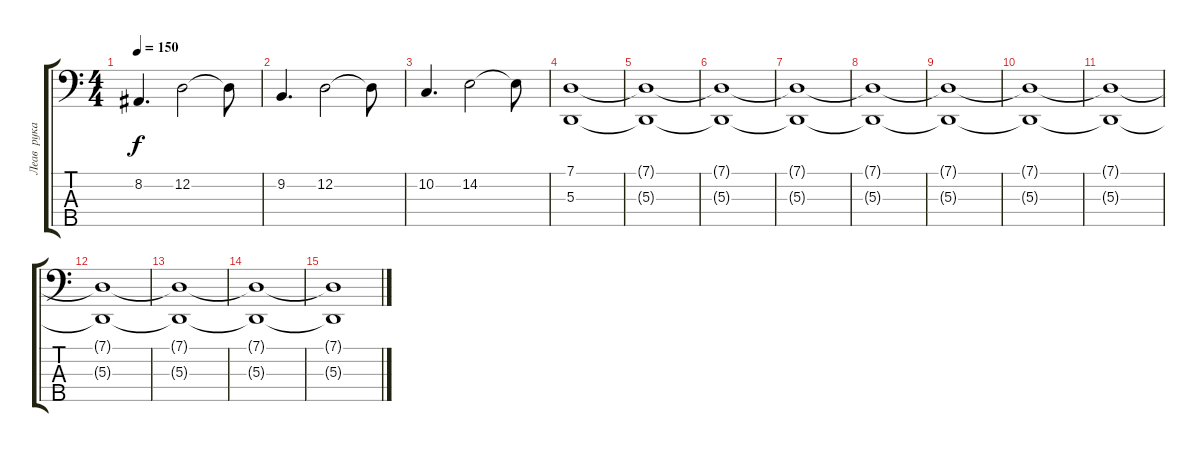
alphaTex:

\track ("Леав  рука" "Леав  рука") {instrument stringensemble1}
\staff {score tabs}
\tuning (G2 D2 A1 E1 B0) {hide}
\ts (4 4)
\tempo 150
\clef f4
\ks c
8.2.4{d dy f} 12.2.2 12.2{t}.8 |
9.2.4{d} 12.2.2 12.2{t}.8 |
10.2.4{d} 14.2.2 14.2{t}.8 |
(7.1 5.3).1 |
(7.1{t} 5.3{t}).1 |
(7.1{t} 5.3{t}).1 |
(7.1{t} 5.3{t}).1 |
(7.1{t} 5.3{t}).1 |
(7.1{t} 5.3{t}).1 |
(7.1{t} 5.3{t}).1 |
(7.1{t} 5.3{t}).1 |
(7.1{t} 5.3{t}).1 |
(7.1{t} 5.3{t}).1{volume 0} |
(7.1{t} 5.3{t}).1 |
(7.1{t} 5.3{t}).1
